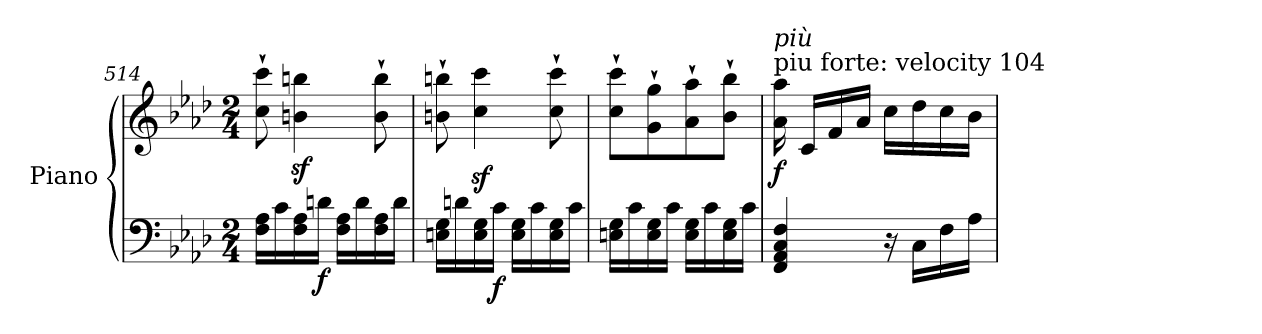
**kern	**kern	**dynam
*part1	*part1	*part1
*staff2	*staff1	*staff1/2
*I"Piano	*	*
*I'Pno.	*	*
!!LO:LB:g=z
*clefF4	*clefG2	*
*k[b-e-a-d-]	*k[b-e-a-d-]	*
*M2/4	*M2/4	*
=514	=514	=514
16F\ 16A-\LL	8cc\` 8ccc\`	.
16c\	.	.
16F\ 16A-\	4bn\z< 4bbn\z<	.
!	!	!LO:DY:b=2
16dn\JJ	.	f
16F\ 16A-\LL	.	.
16d\	.	.
16F\ 16A-\	8b\` 8bb\`	.
16d\JJ	.	.
=515	=515	=515
16En\ 16G\LL	8bn\` 8bbn\`	.
16dn\	.	.
16E\ 16G\	4cc\z< 4ccc\z<	.
!	!	!LO:DY:b=2
16c\JJ	.	f
16E\ 16G\LL	.	.
16c\	.	.
16E\ 16G\	8cc\` 8ccc\`	.
16c\JJ	.	.
=516	=516	=516
16En\ 16G\LL	8cc\` 8ccc\`L	.
16c\	.	.
16E\ 16G\	8g\` 8gg\`	.
16c\JJ	.	.
16E\ 16G\LL	8a-\` 8aa-\`	.
16c\	.	.
16E\ 16G\	8b-\` 8bb-\`J	.
16c\JJ	.	.
=517	=517	=517
!	!LO:TX:a:t=piu forte&colon; velocity 104	!
!	!LO:TX:a:i:t=più	!
!	!	!LO:DY:b
4FF/ 4AA-/ 4C/ 4F/	16a-\ 16aa-\	f
.	16c/LL	.
.	16f/	.
.	16a-/JJ	.
16r	16cc\LL	.
16C\LL	16dd-\	.
16F\	16cc\	.
16A-\JJ	16b-\JJ	.
=	=	=
*-	*-	*-
